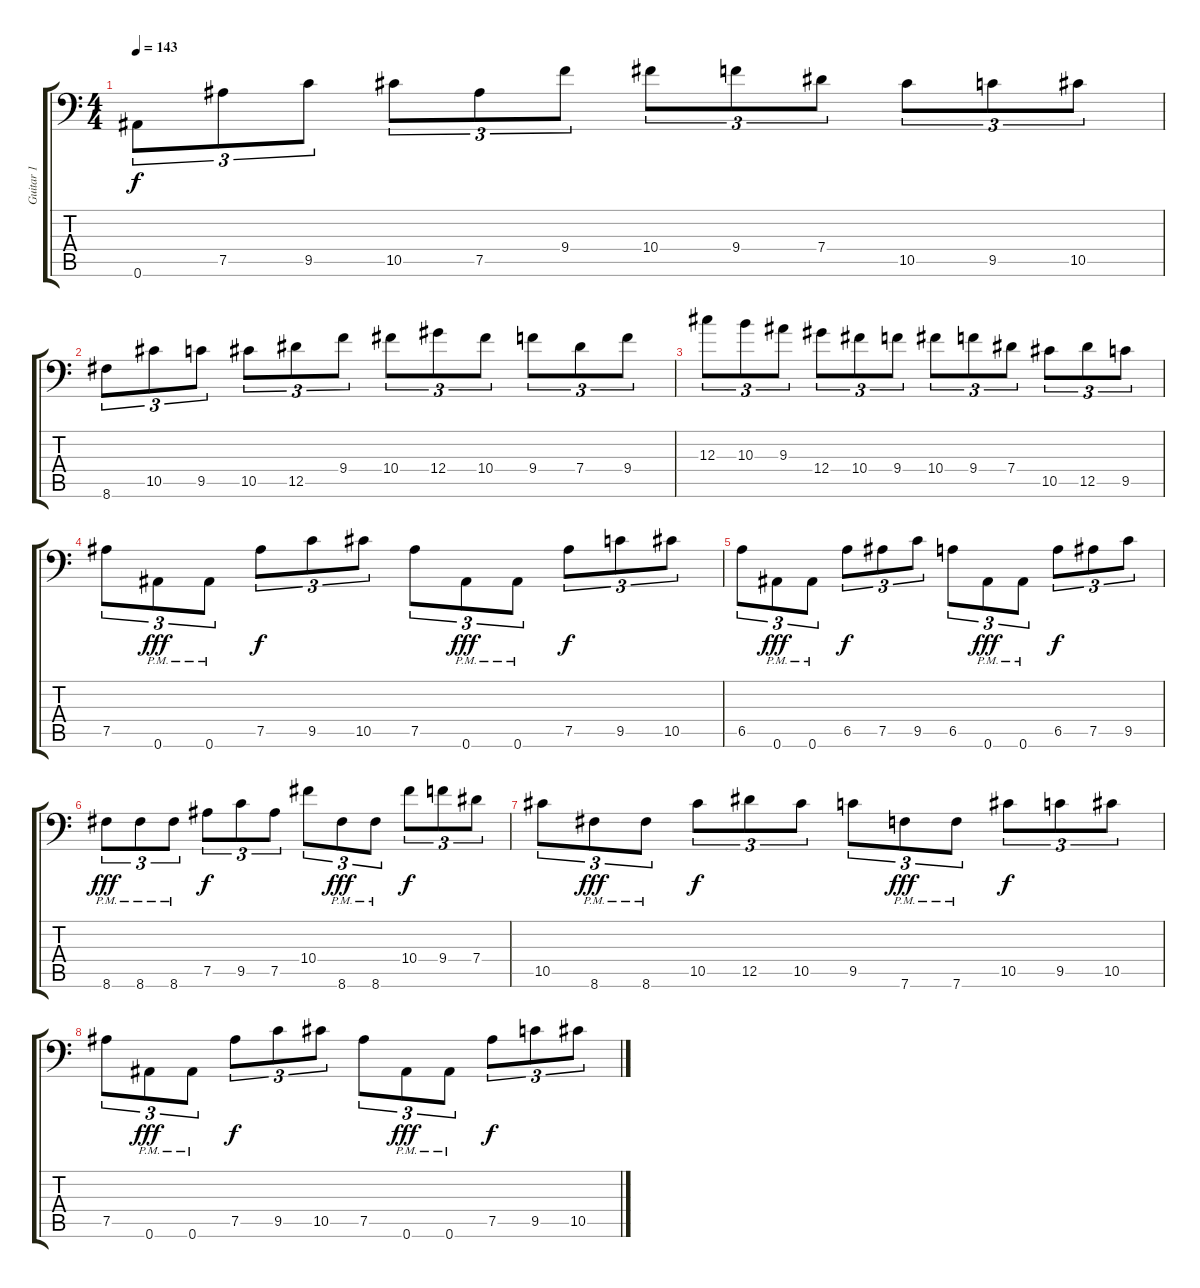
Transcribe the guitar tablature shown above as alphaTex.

\track ("Guitar 1" "Guitar 1") {instrument distortionguitar}
\staff {score tabs}
\tuning (Bb3 F3 Db3 Ab2 Eb2 Bb1) {hide}
\ts (4 4)
\tempo 143
\clef f4
\ks c
0.6.8{tu (3 2) dy f} 7.5.8{tu (3 2)} 9.5.8{tu (3 2)} 10.5.8{tu (3 2)} 7.5.8{tu (3 2)} 9.4.8{tu (3 2)} 10.4.8{tu (3 2)} 9.4.8{tu (3 2)} 7.4.8{tu (3 2)} 10.5.8{tu (3 2)} 9.5.8{tu (3 2)} 10.5.8{tu (3 2)} |
8.6.8{tu (3 2)} 10.5.8{tu (3 2)} 9.5.8{tu (3 2)} 10.5.8{tu (3 2)} 12.5.8{tu (3 2)} 9.4.8{tu (3 2)} 10.4.8{tu (3 2)} 12.4.8{tu (3 2)} 10.4.8{tu (3 2)} 9.4.8{tu (3 2)} 7.4.8{tu (3 2)} 9.4.8{tu (3 2)} |
12.3.8{tu (3 2)} 10.3.8{tu (3 2)} 9.3.8{tu (3 2)} 12.4.8{tu (3 2)} 10.4.8{tu (3 2)} 9.4.8{tu (3 2)} 10.4.8{tu (3 2)} 9.4.8{tu (3 2)} 7.4.8{tu (3 2)} 10.5.8{tu (3 2)} 12.5.8{tu (3 2)} 9.5.8{tu (3 2)} |
7.5.8{tu (3 2)} 0.6{pm}.8{tu (3 2) dy fff} 0.6{pm}.8{tu (3 2)} 7.5.8{tu (3 2) dy f} 9.5.8{tu (3 2)} 10.5.8{tu (3 2)} 7.5.8{tu (3 2)} 0.6{pm}.8{tu (3 2) dy fff} 0.6{pm}.8{tu (3 2)} 7.5.8{tu (3 2) dy f} 9.5.8{tu (3 2)} 10.5.8{tu (3 2)} |
6.5.8{tu (3 2)} 0.6{pm}.8{tu (3 2) dy fff} 0.6{pm}.8{tu (3 2)} 6.5.8{tu (3 2) dy f} 7.5.8{tu (3 2)} 9.5.8{tu (3 2)} 6.5.8{tu (3 2)} 0.6{pm}.8{tu (3 2) dy fff} 0.6{pm}.8{tu (3 2)} 6.5.8{tu (3 2) dy f} 7.5.8{tu (3 2)} 9.5.8{tu (3 2)} |
8.6{pm}.8{tu (3 2) dy fff} 8.6{pm}.8{tu (3 2)} 8.6{pm}.8{tu (3 2)} 7.5.8{tu (3 2) dy f} 9.5.8{tu (3 2)} 7.5.8{tu (3 2)} 10.4.8{tu (3 2)} 8.6{pm}.8{tu (3 2) dy fff} 8.6{pm}.8{tu (3 2)} 10.4.8{tu (3 2) dy f} 9.4.8{tu (3 2)} 7.4.8{tu (3 2)} |
10.5.8{tu (3 2)} 8.6{pm}.8{tu (3 2) dy fff} 8.6{pm}.8{tu (3 2)} 10.5.8{tu (3 2) dy f} 12.5.8{tu (3 2)} 10.5.8{tu (3 2)} 9.5.8{tu (3 2)} 7.6{pm}.8{tu (3 2) dy fff} 7.6{pm}.8{tu (3 2)} 10.5.8{tu (3 2) dy f} 9.5.8{tu (3 2)} 10.5.8{tu (3 2)} |
7.5.8{tu (3 2)} 0.6{pm}.8{tu (3 2) dy fff} 0.6{pm}.8{tu (3 2)} 7.5.8{tu (3 2) dy f} 9.5.8{tu (3 2)} 10.5.8{tu (3 2)} 7.5.8{tu (3 2)} 0.6{pm}.8{tu (3 2) dy fff} 0.6{pm}.8{tu (3 2)} 7.5.8{tu (3 2) dy f} 9.5.8{tu (3 2)} 10.5.8{tu (3 2)}
